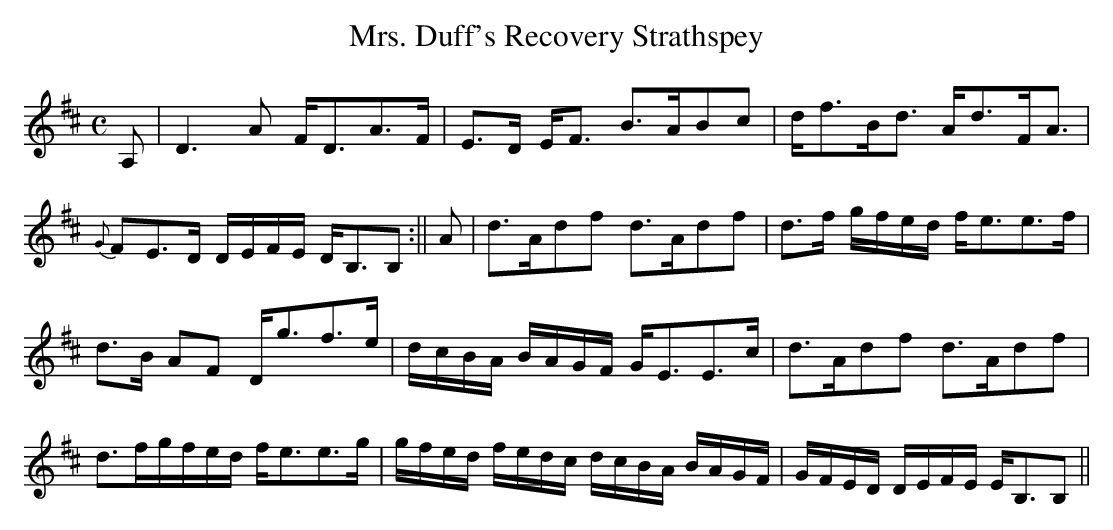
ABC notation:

X:1
T:Mrs. Duff's Recovery Strathspey
M:C
L:1/8
K:D
A,|D3A F<DA>F|E>D E<F B>ABc|d<fB<d A<dF<A|
{G}FE>D D/E/F/E/ D<B,B,:||A|d>Adf d>Adf|d>f g/f/e/d/ f<ee>f|
d>B AF D<gf>e|d/c/B/A/ B/A/G/F/ G<EE>c|d>Adf d>Adf|
d>fg/f/e/d/ f<ee>g|g/f/e/d/ f/e/d/c/ d/c/B/A/ B/A/G/F/|G/F/E/D/ D/E/F/E/ E<B,B,||
